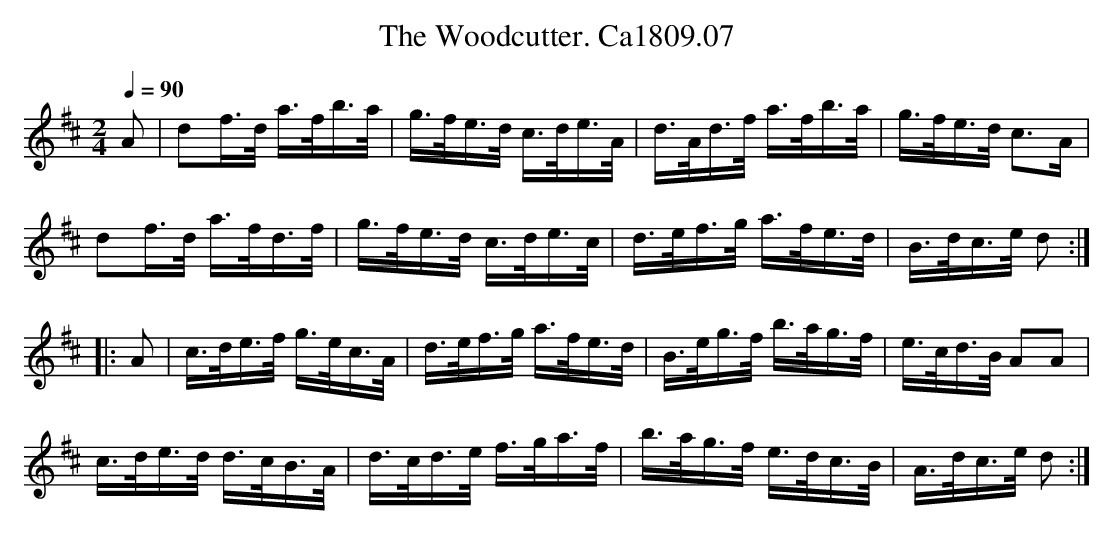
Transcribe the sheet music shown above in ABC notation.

X:1
T:Woodcutter. Ca1809.07, The
M:2/4
L:1/16
Q:1/4=90
K:D
A2|d2f>d a>fb>a|g>fe>d c>de>A|d>Ad>f a>fb>a|g>fe>d c2>A2|
d2f>d a>fd>f|g>fe>d c>de>c|d>ef>g a>fe>d|B>dc>e d2:|
|:A2|c>de>f g>ec>A|d>ef>g a>fe>d|B>eg>f b>ag>f|e>cd>B A2A2|
c>de>d d>cB>A|d>cd>e f>ga>f|b>ag>f e>dc>B|A>dc>e d2:|
